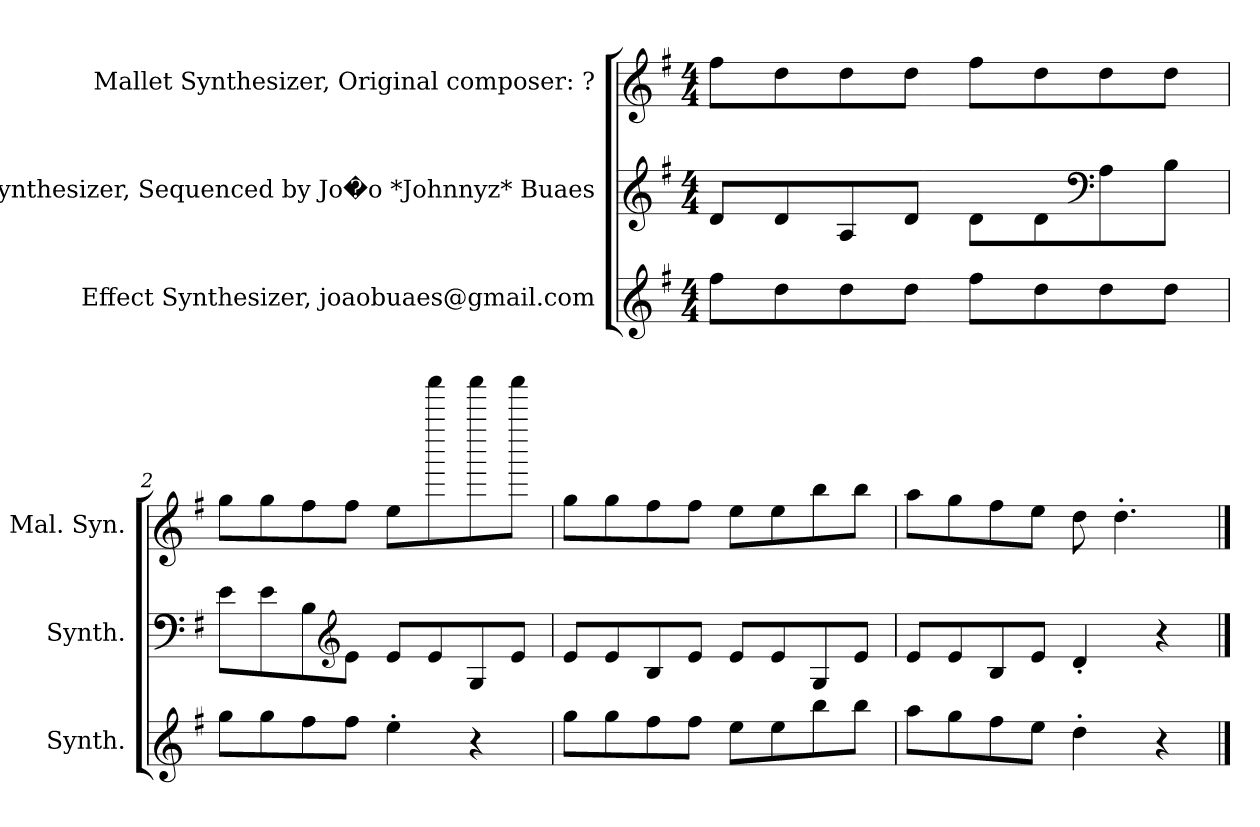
**kern	**kern	**kern
*part3	*part2	*part1
*staff3	*staff2	*staff1
*I"Effect Synthesizer, joaobuaes@gmail.com	*I"Square Synthesizer, Sequenced by Jo�o *Johnnyz* Buaes	*I"Mallet Synthesizer, Original composer: ?
*I'Synth.	*I'Synth.	*I'Mal. Syn.
*clefG2	*clefG2	*clefG2
*k[f#]	*k[f#]	*k[f#]
*M4/4	*M4/4	*M4/4
*MM124	*MM124	*MM124
=1	=1	=1
8ff#\L	8d/L	8ff#\L
8dd\	8d/	8dd\
8dd\	8A/	8dd\
8dd\J	8d/J	8dd\J
8ff#\L	8d\L	8ff#\L
8dd\	8d\	8dd\
*	*clefF4	*
8dd\	8A\	8dd\
8dd\J	8B\J	8dd\J
!!LO:LB:g=z
=2	=2	=2
8gg\L	8e\L	8gg\L
8gg\	8e\	8gg\
8ff#\	8B\	8ff#\
*	*clefG2	*
8ff#\J	8e\J	8ff#\J
4ee'\	8e/L	8ee\L
.	8e/	8aaaaa\
4r	8G/	8aaaaa\
.	8e/J	8aaaaa\J
=3	=3	=3
8gg\L	8e/L	8gg\L
8gg\	8e/	8gg\
8ff#\	8B/	8ff#\
8ff#\J	8e/J	8ff#\J
8ee\L	8e/L	8ee\L
8ee\	8e/	8ee\
8bb\	8G/	8bb\
8bb\J	8e/J	8bb\J
=4	=4	=4
8aa\L	8e/L	8aa\L
8gg\	8e/	8gg\
8ff#\	8B/	8ff#\
8ee\J	8e/J	8ee\J
4dd'\	4d'/	8dd\
.	.	4.dd'\
4r	4r	.
==	==	==
*-	*-	*-
